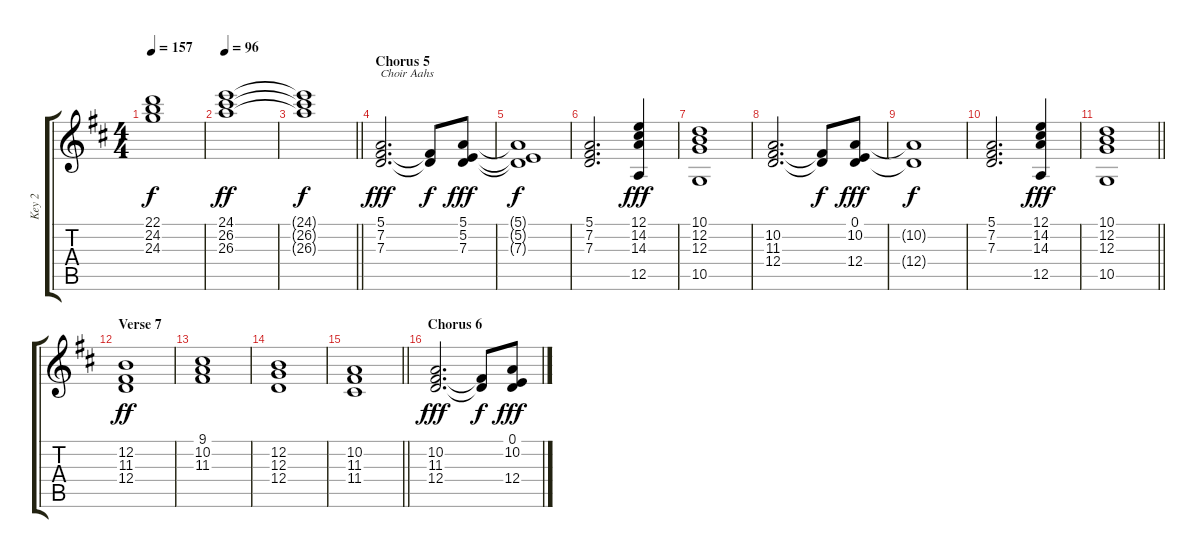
\track ("Key 2" "Key 2") {instrument choiraahs}
\staff {score tabs}
\tuning (E4 B3 G3 D3 A2 E2) {hide}
\ts (4 4)
\tempo 157
\clef g2
\ks d
(22.1{t} 24.2{t} 24.3{t}).1{dy f} |
\tempo 96
(24.1 26.2 26.3).1{dy ff volume 0} |
\barLineRight lightlight
(24.1{t} 26.2{t} 26.3{t}).1{dy f} |
\section ("" "Chorus 5")
(5.1 7.2 7.3).2{d txt "Choir Aahs" dy fff volume 7 instrument choiraahs} (7.2{t} 7.3{t}).8{dy f} (5.1 5.2 7.3).8{dy fff} |
(5.1{t} 5.2{t} 7.3{t}).1{dy f} |
(5.1 7.2 7.3).2{d} (12.1 14.2 14.3 12.5).4{dy fff} |
(10.1 12.2 12.3 10.5).1 |
(10.2 11.3 12.4).2{d} (11.3{t} 12.4{t}).8{dy f} (0.1 10.2 12.4).8{dy fff} |
(10.2{t} 12.4{t}).1{dy f} |
(5.1 7.2 7.3).2{d} (12.1 14.2 14.3 12.5).4{dy fff} |
\barLineRight lightlight
(10.1 12.2 12.3 10.5).1 |
\section ("" "Verse 7")
(12.2 11.3 12.4).1{dy ff} |
(9.1 10.2 11.3).1 |
(12.2 12.3 12.4).1 |
\barLineRight lightlight
(10.2 11.3 11.4).1 |
\section ("" "Chorus 6")
(10.2 11.3 12.4).2{d dy fff} (11.3{t} 12.4{t}).8{dy f} (0.1 10.2 12.4).8{dy fff}
